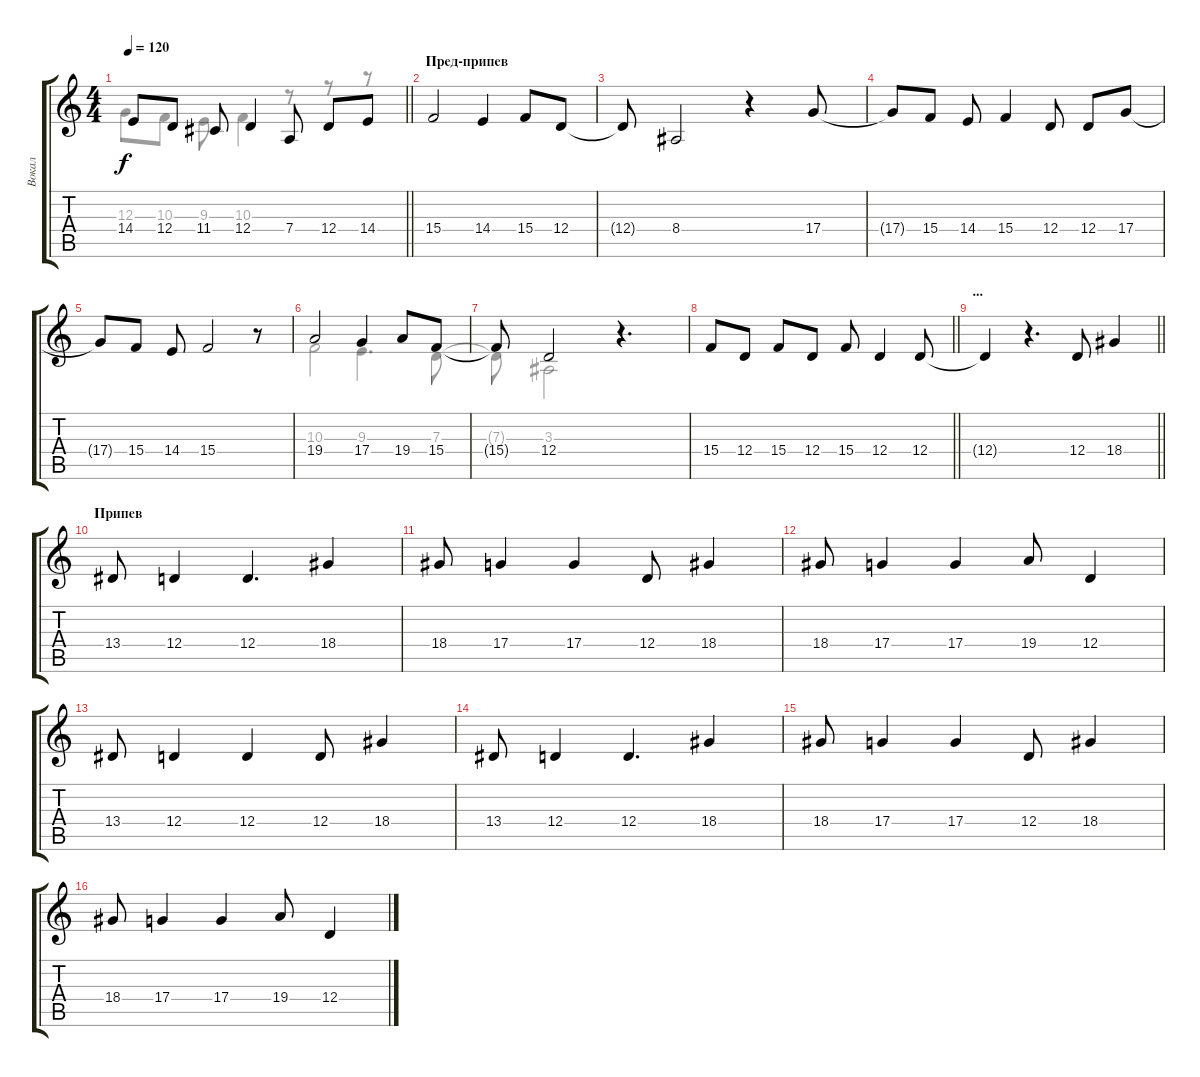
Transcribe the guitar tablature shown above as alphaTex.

\track ("Вокал" "Вокал") {instrument tremolostrings}
\staff {score tabs}
\tuning (E4 B3 G3 D3 A2 E2) {hide}
\voice
\ts (4 4)
\tempo 120
\clef g2
\barLineRight lightlight
\ks c
14.4{t}.8{dy f} 12.4.8 11.4.8 12.4.4 7.4.8 12.4.8 14.4.8 |
\section ("" "Пред-припев")
15.4.2 14.4.4 15.4.8 12.4.8 |
12.4{t}.8 8.4.2 r.4 17.4.8 |
17.4{t}.8 15.4.8 14.4.8 15.4.4 12.4.8 12.4.8 17.4.8 |
17.4{t}.8 15.4.8 14.4.8 15.4.2 r.8 |
19.4.2 17.4.4 19.4.8 15.4.8 |
15.4{t}.8 12.4.2 r.4{d} |
\barLineRight lightlight
15.4.8 12.4.8 15.4.8 12.4.8 15.4.8 12.4.4 12.4.8 |
\section ("" "...")
\barLineRight lightlight
12.4{t}.4 r.4{d} 12.4.8 18.4.4 |
\section ("" "Припев")
13.4.8 12.4.4 12.4.4{d} 18.4.4 |
18.4.8 17.4.4 17.4.4 12.4.8 18.4.4 |
18.4.8 17.4.4 17.4.4 19.4.8 12.4.4 |
13.4.8 12.4.4 12.4.4 12.4.8 18.4.4 |
13.4.8 12.4.4 12.4.4{d} 18.4.4 |
18.4.8 17.4.4 17.4.4 12.4.8 18.4.4 |
18.4.8 17.4.4 17.4.4 19.4.8 12.4.4
\voice
\clef g2
\ottava regular
\simile none
\barLineRight lightlight
\ks c
12.3{t}.8{dy f} 10.3.8 9.3.8 10.3.4 r.8 r.8 r.8 |
|
|
|
|
10.3.2 9.3.4{d} 7.3.8 |
7.3{t}.8 3.3.2 r.4{d} |
\barLineRight lightlight
|
\barLineRight lightlight
|
|
|
|
|
|
|
